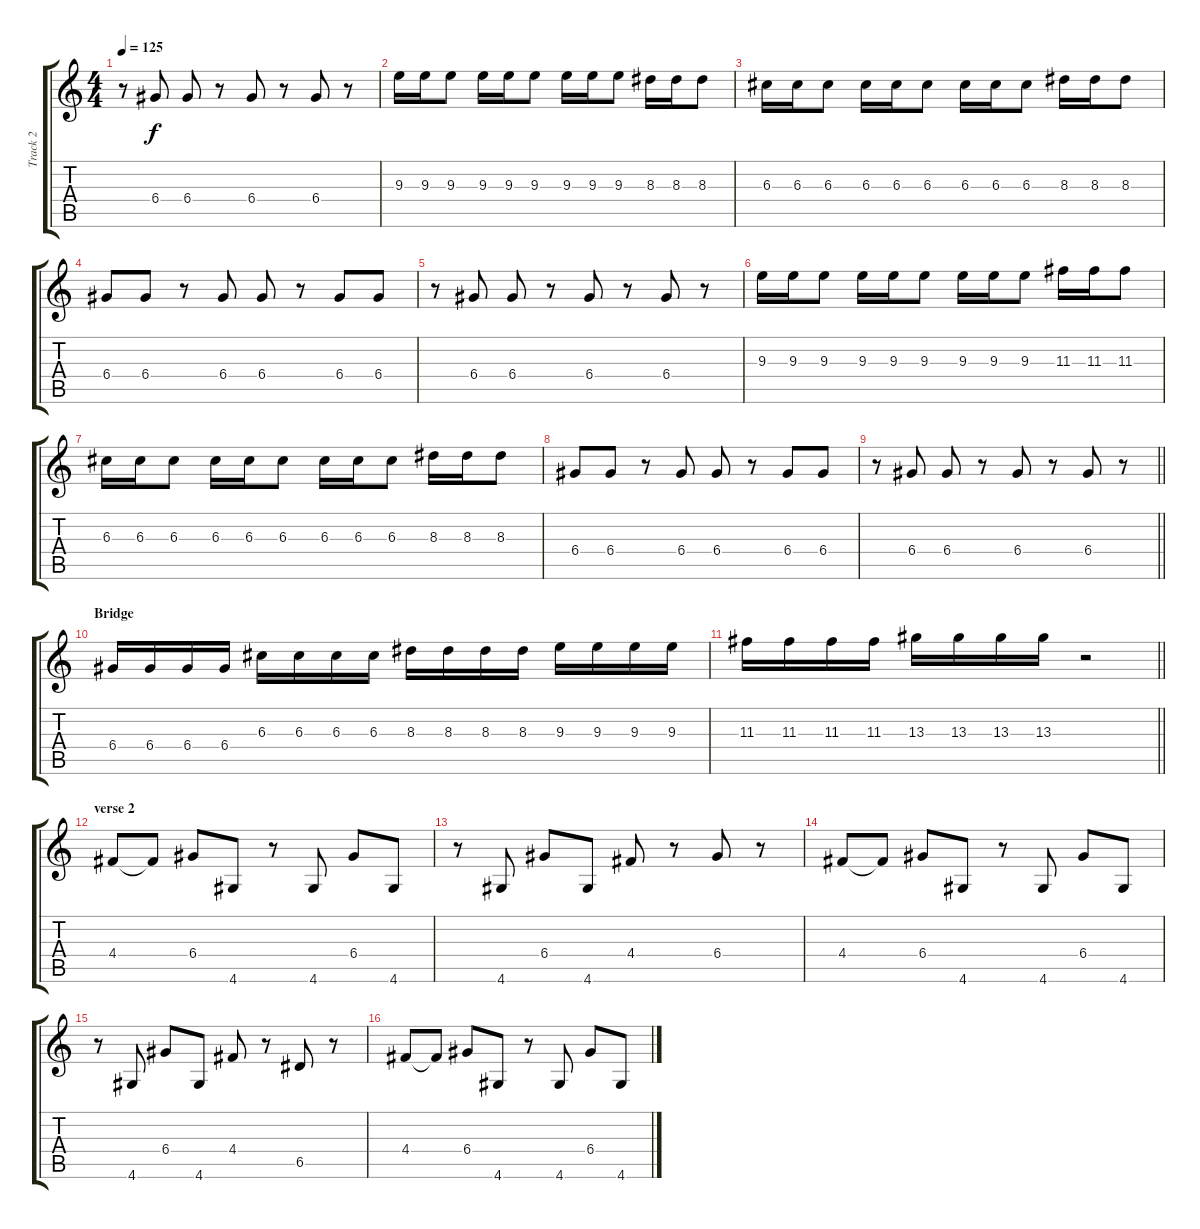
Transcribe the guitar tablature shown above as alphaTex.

\track ("Track 2" "Track 2") {instrument overdrivenguitar}
\staff {score tabs}
\tuning (E4 B3 G3 D3 A2 E2) {hide}
\ts (4 4)
\tempo 125
\clef g2
\ks c
r.8{dy f} 6.4.8 6.4.8 r.8 6.4.8 r.8 6.4.8 r.8 |
9.3.16 9.3.16 9.3.8 9.3.16 9.3.16 9.3.8 9.3.16 9.3.16 9.3.8 8.3.16 8.3.16 8.3.8 |
6.3.16 6.3.16 6.3.8 6.3.16 6.3.16 6.3.8 6.3.16 6.3.16 6.3.8 8.3.16 8.3.16 8.3.8 |
6.4.8 6.4.8 r.8 6.4.8 6.4.8 r.8 6.4.8 6.4.8 |
r.8 6.4.8 6.4.8 r.8 6.4.8 r.8 6.4.8 r.8 |
9.3.16 9.3.16 9.3.8 9.3.16 9.3.16 9.3.8 9.3.16 9.3.16 9.3.8 11.3.16 11.3.16 11.3.8 |
6.3.16 6.3.16 6.3.8 6.3.16 6.3.16 6.3.8 6.3.16 6.3.16 6.3.8 8.3.16 8.3.16 8.3.8 |
6.4.8 6.4.8 r.8 6.4.8 6.4.8 r.8 6.4.8 6.4.8 |
\barLineRight lightlight
r.8 6.4.8 6.4.8 r.8 6.4.8 r.8 6.4.8 r.8 |
\section ("" "Bridge")
6.4.16 6.4.16 6.4.16 6.4.16 6.3.16 6.3.16 6.3.16 6.3.16 8.3.16 8.3.16 8.3.16 8.3.16 9.3.16 9.3.16 9.3.16 9.3.16 |
\barLineRight lightlight
11.3.16{volume 0} 11.3.16 11.3.16 11.3.16 13.3.16 13.3.16 13.3.16 13.3.16 r.2 |
\section ("" "verse 2")
4.4.8{volume 16} 4.4{t}.8 6.4.8 4.6.8 r.8 4.6.8 6.4.8 4.6.8 |
r.8 4.6.8 6.4.8 4.6.8 4.4.8 r.8 6.4.8 r.8 |
4.4.8 4.4{t}.8 6.4.8 4.6.8 r.8 4.6.8 6.4.8 4.6.8 |
r.8 4.6.8 6.4.8 4.6.8 4.4.8 r.8 6.5.8 r.8 |
4.4.8 4.4{t}.8 6.4.8 4.6.8 r.8 4.6.8 6.4.8 4.6.8
